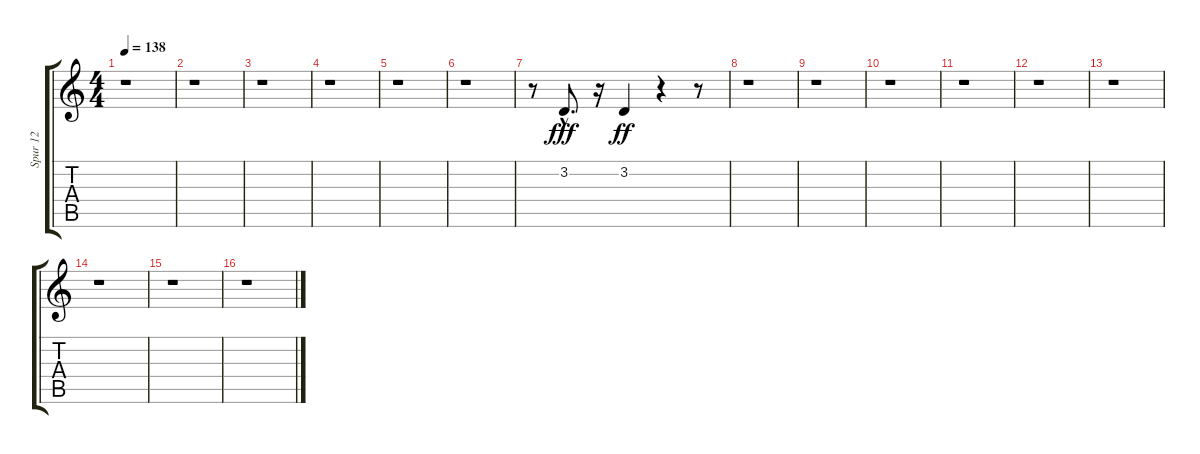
\track ("Spur 12" "Spur 12") {instrument voiceoohs}
\staff {score tabs}
\tuning (E4 B3 G3 D3 A2 E2) {hide}
\ts (4 4)
\tempo 138
\clef g2
\ks c
r.1{dy fff instrument voiceoohs} |
r.1 |
r.1 |
r.1 |
r.1 |
r.1 |
r.8 3.2{hac}.8{d} r.16 3.2.4{dy ff} r.4 r.8 |
r.1 |
r.1 |
r.1 |
r.1 |
r.1 |
r.1 |
r.1 |
r.1 |
r.1
